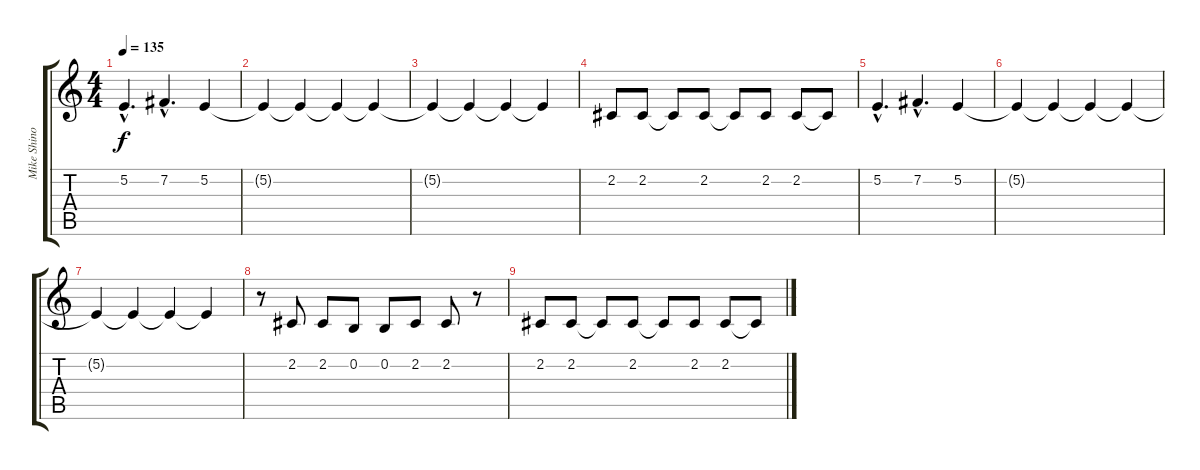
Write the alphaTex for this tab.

\track ("Mike Shinoda (Vocals)" "Mike Shino") {instrument electricgrandpiano}
\staff {score tabs}
\tuning (E4 B3 G3 D3 A2 E2) {hide}
\ts (4 4)
\tempo 135
\clef g2
\ks c
5.2{hac}.4{d dy f} 7.2{hac}.4{d} 5.2.4 |
5.2{t}.4 5.2{t}.4 5.2{t}.4 5.2{t}.4 |
5.2{t}.4 5.2{t}.4 5.2{t}.4 5.2{t}.4 |
2.2.8 2.2.8 2.2{t}.8 2.2.8 2.2{t}.8 2.2.8 2.2.8 2.2{t}.8 |
5.2{hac}.4{d} 7.2{hac}.4{d} 5.2.4 |
5.2{t}.4 5.2{t}.4 5.2{t}.4 5.2{t}.4 |
5.2{t}.4 5.2{t}.4 5.2{t}.4 5.2{t}.4 |
r.8 2.2.8 2.2.8 0.2.8 0.2.8 2.2.8 2.2.8 r.8 |
2.2.8 2.2.8 2.2{t}.8 2.2.8 2.2{t}.8 2.2.8 2.2.8 2.2{t}.8
